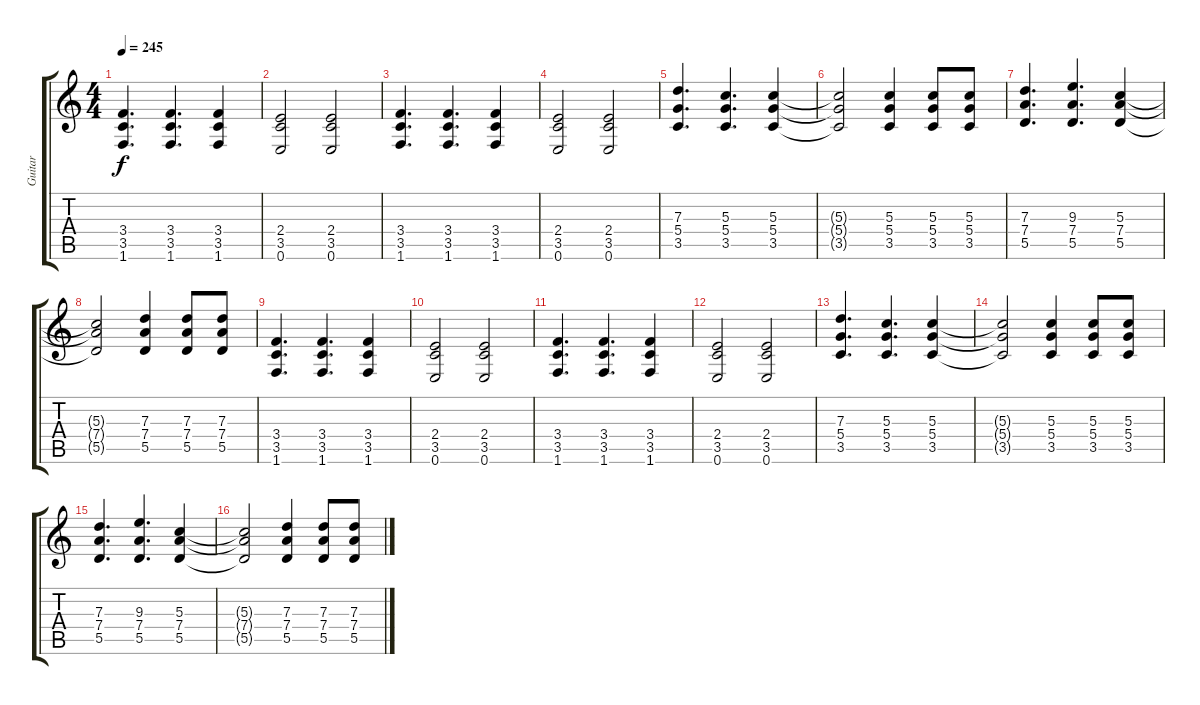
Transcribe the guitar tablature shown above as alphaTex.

\track ("Guitar" "Guitar") {instrument electricguitarclean}
\staff {score tabs}
\tuning (E4 B3 G3 D3 A2 E2) {hide}
\ts (4 4)
\tempo 245
\clef g2
\ks c
(3.4 3.5 1.6).4{d dy f} (3.4 3.5 1.6).4{d} (3.4 3.5 1.6).4 |
(2.4 3.5 0.6).2 (2.4 3.5 0.6).2 |
(3.4 3.5 1.6).4{d} (3.4 3.5 1.6).4{d} (3.4 3.5 1.6).4 |
(2.4 3.5 0.6).2 (2.4 3.5 0.6).2 |
(7.3 5.4 3.5).4{d} (5.3 5.4 3.5).4{d} (5.3 5.4 3.5).4 |
(5.3{t} 5.4{t} 3.5{t}).2 (5.3 5.4 3.5).4 (5.3 5.4 3.5).8 (5.3 5.4 3.5).8 |
(7.3 7.4 5.5).4{d} (9.3 7.4 5.5).4{d} (5.3 7.4 5.5).4 |
(5.3{t} 7.4{t} 5.5{t}).2 (7.3 7.4 5.5).4 (7.3 7.4 5.5).8 (7.3 7.4 5.5).8 |
(3.4 3.5 1.6).4{d} (3.4 3.5 1.6).4{d} (3.4 3.5 1.6).4 |
(2.4 3.5 0.6).2 (2.4 3.5 0.6).2 |
(3.4 3.5 1.6).4{d} (3.4 3.5 1.6).4{d} (3.4 3.5 1.6).4 |
(2.4 3.5 0.6).2 (2.4 3.5 0.6).2 |
(7.3 5.4 3.5).4{d} (5.3 5.4 3.5).4{d} (5.3 5.4 3.5).4 |
(5.3{t} 5.4{t} 3.5{t}).2 (5.3 5.4 3.5).4 (5.3 5.4 3.5).8 (5.3 5.4 3.5).8 |
(7.3 7.4 5.5).4{d} (9.3 7.4 5.5).4{d} (5.3 7.4 5.5).4 |
(5.3{t} 7.4{t} 5.5{t}).2 (7.3 7.4 5.5).4 (7.3 7.4 5.5).8 (7.3 7.4 5.5).8
